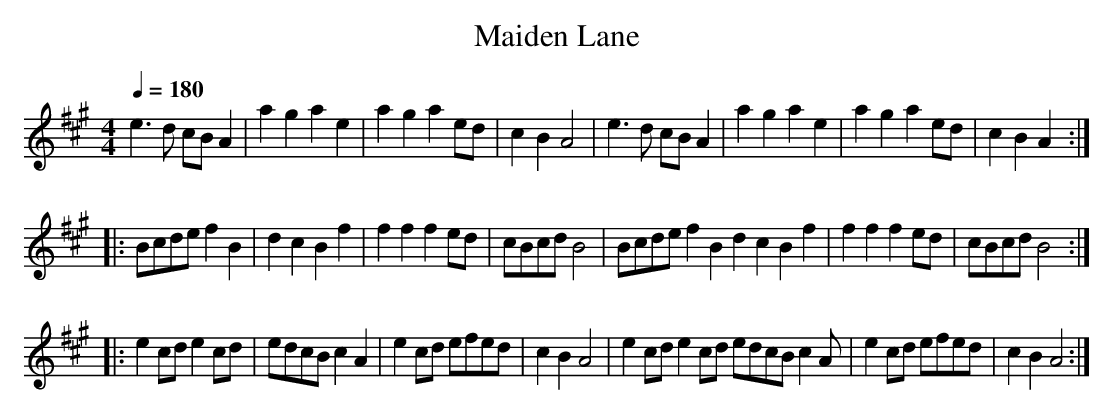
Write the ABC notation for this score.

X:1
T:Maiden Lane
M:4/4
L:1/8
Q:1/4=180
K:A
e3 d cB A2| a2 g2 a2 e2 | a2 g2 a2 ed| c2 B2 A4| e3 d cB A2| a2 g2 a2 e2 |a2 g2 a2 ed| c2 B2 A2:|
|: Bcde f2 B2| d2 c2 B2 f2| f2 f2 f2 ed |cBcd B4| Bcde f2 B2 d2 c2 B2 f2 | f2 f2 f2 ed|cBcd B4:|
|: e2 cd e2 cd|edcB c2 A2 | e2 cd efed | c2 B2 A4| e2 cd e2 cd edcB c2 A1| e2 cd efed |c2 B2 A4:|
